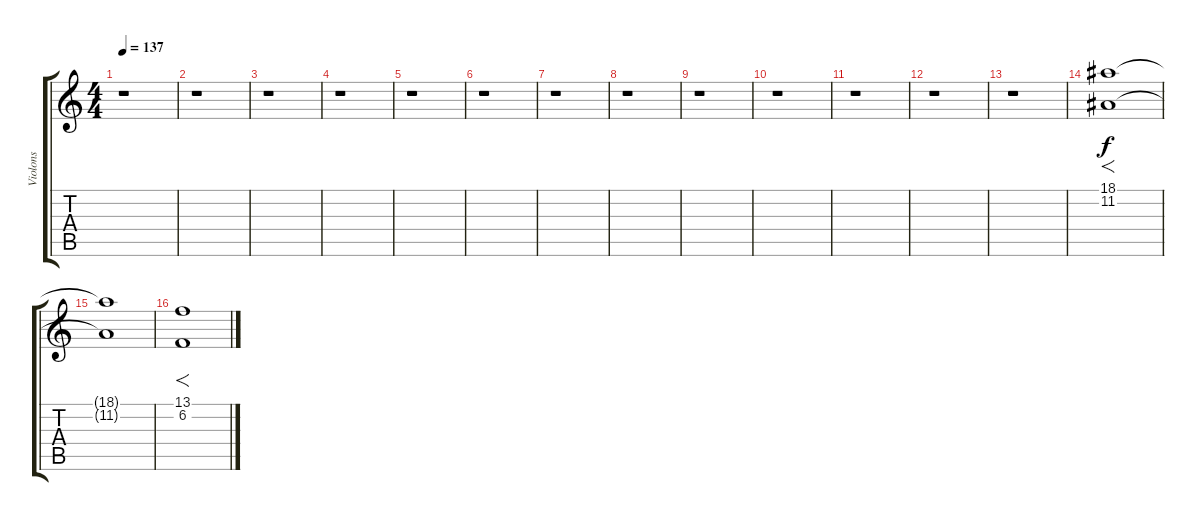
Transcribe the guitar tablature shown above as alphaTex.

\track ("Violons" "Violons") {instrument stringensemble2}
\staff {score tabs}
\tuning (E4 B3 G3 D3 A2 E2) {hide}
\ts (4 4)
\tempo 137
\clef g2
\ks c
r.1{dy f} |
r.1 |
r.1 |
r.1 |
r.1 |
r.1 |
r.1 |
r.1 |
r.1 |
r.1 |
r.1 |
r.1 |
r.1 |
(18.1 11.2).1{f} |
(18.1{t} 11.2{t}).1 |
(13.1 6.2).1{f}
